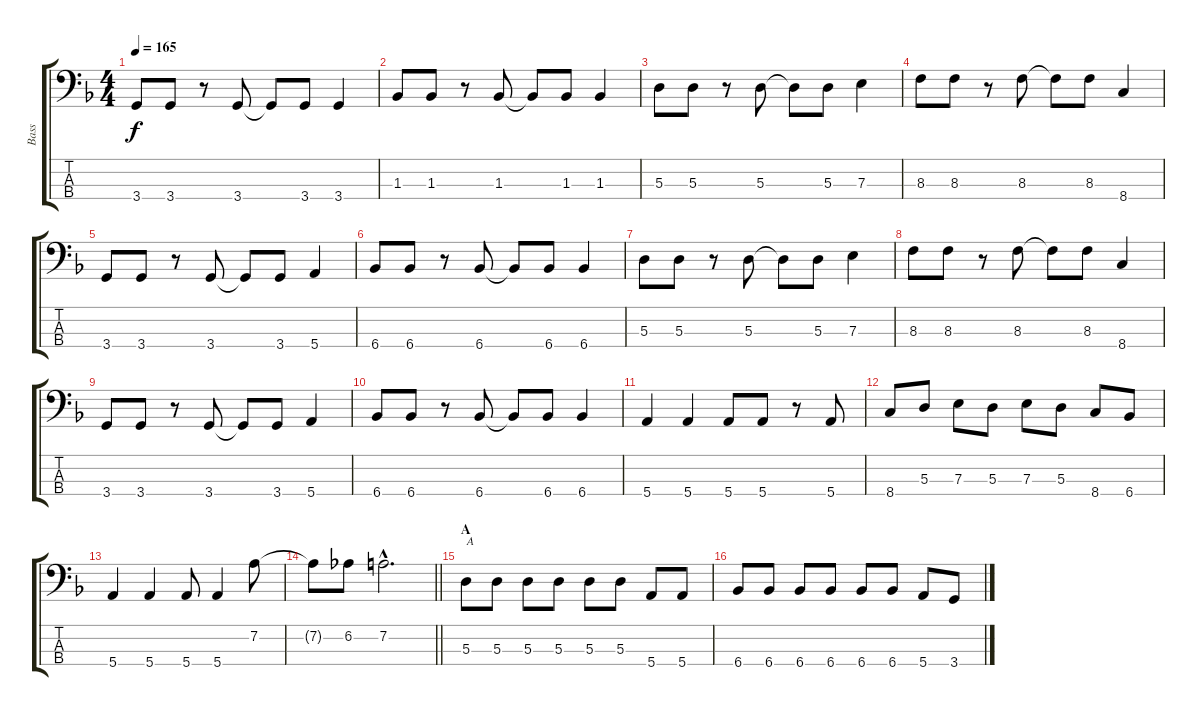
\track ("Bass" "Bass") {instrument electricbasspick}
\staff {score tabs}
\tuning (G2 D2 A1 E1) {hide}
\ts (4 4)
\tempo 165
\clef f4
\ks f
3.4.8{dy f} 3.4.8 r.8 3.4.8 3.4{t}.8 3.4.8 3.4.4 |
1.3.8 1.3.8 r.8 1.3.8 1.3{t}.8 1.3.8 1.3.4 |
5.3.8 5.3.8 r.8 5.3.8 5.3{t}.8 5.3.8 7.3.4 |
8.3.8 8.3.8 r.8 8.3.8 8.3{t}.8 8.3.8 8.4.4 |
3.4.8 3.4.8 r.8 3.4.8 3.4{t}.8 3.4.8 5.4.4 |
6.4.8 6.4.8 r.8 6.4.8 6.4{t}.8 6.4.8 6.4.4 |
5.3.8 5.3.8 r.8 5.3.8 5.3{t}.8 5.3.8 7.3.4 |
8.3.8 8.3.8 r.8 8.3.8 8.3{t}.8 8.3.8 8.4.4 |
3.4.8 3.4.8 r.8 3.4.8 3.4{t}.8 3.4.8 5.4.4 |
6.4.8 6.4.8 r.8 6.4.8 6.4{t}.8 6.4.8 6.4.4 |
5.4.4 5.4.4 5.4.8 5.4.8 r.8 5.4.8 |
8.4.8 5.3.8 7.3.8 5.3.8 7.3.8 5.3.8 8.4.8 6.4.8 |
5.4.4 5.4.4 5.4.8 5.4.4 7.2.8 |
\barLineRight lightlight
7.2{t}.8 6.2.8 7.2{hac}.2{d} |
\section ("" "A")
5.3.8{txt "A"} 5.3.8 5.3.8 5.3.8 5.3.8 5.3.8 5.4.8 5.4.8 |
6.4.8 6.4.8 6.4.8 6.4.8 6.4.8 6.4.8 5.4.8 3.4.8
